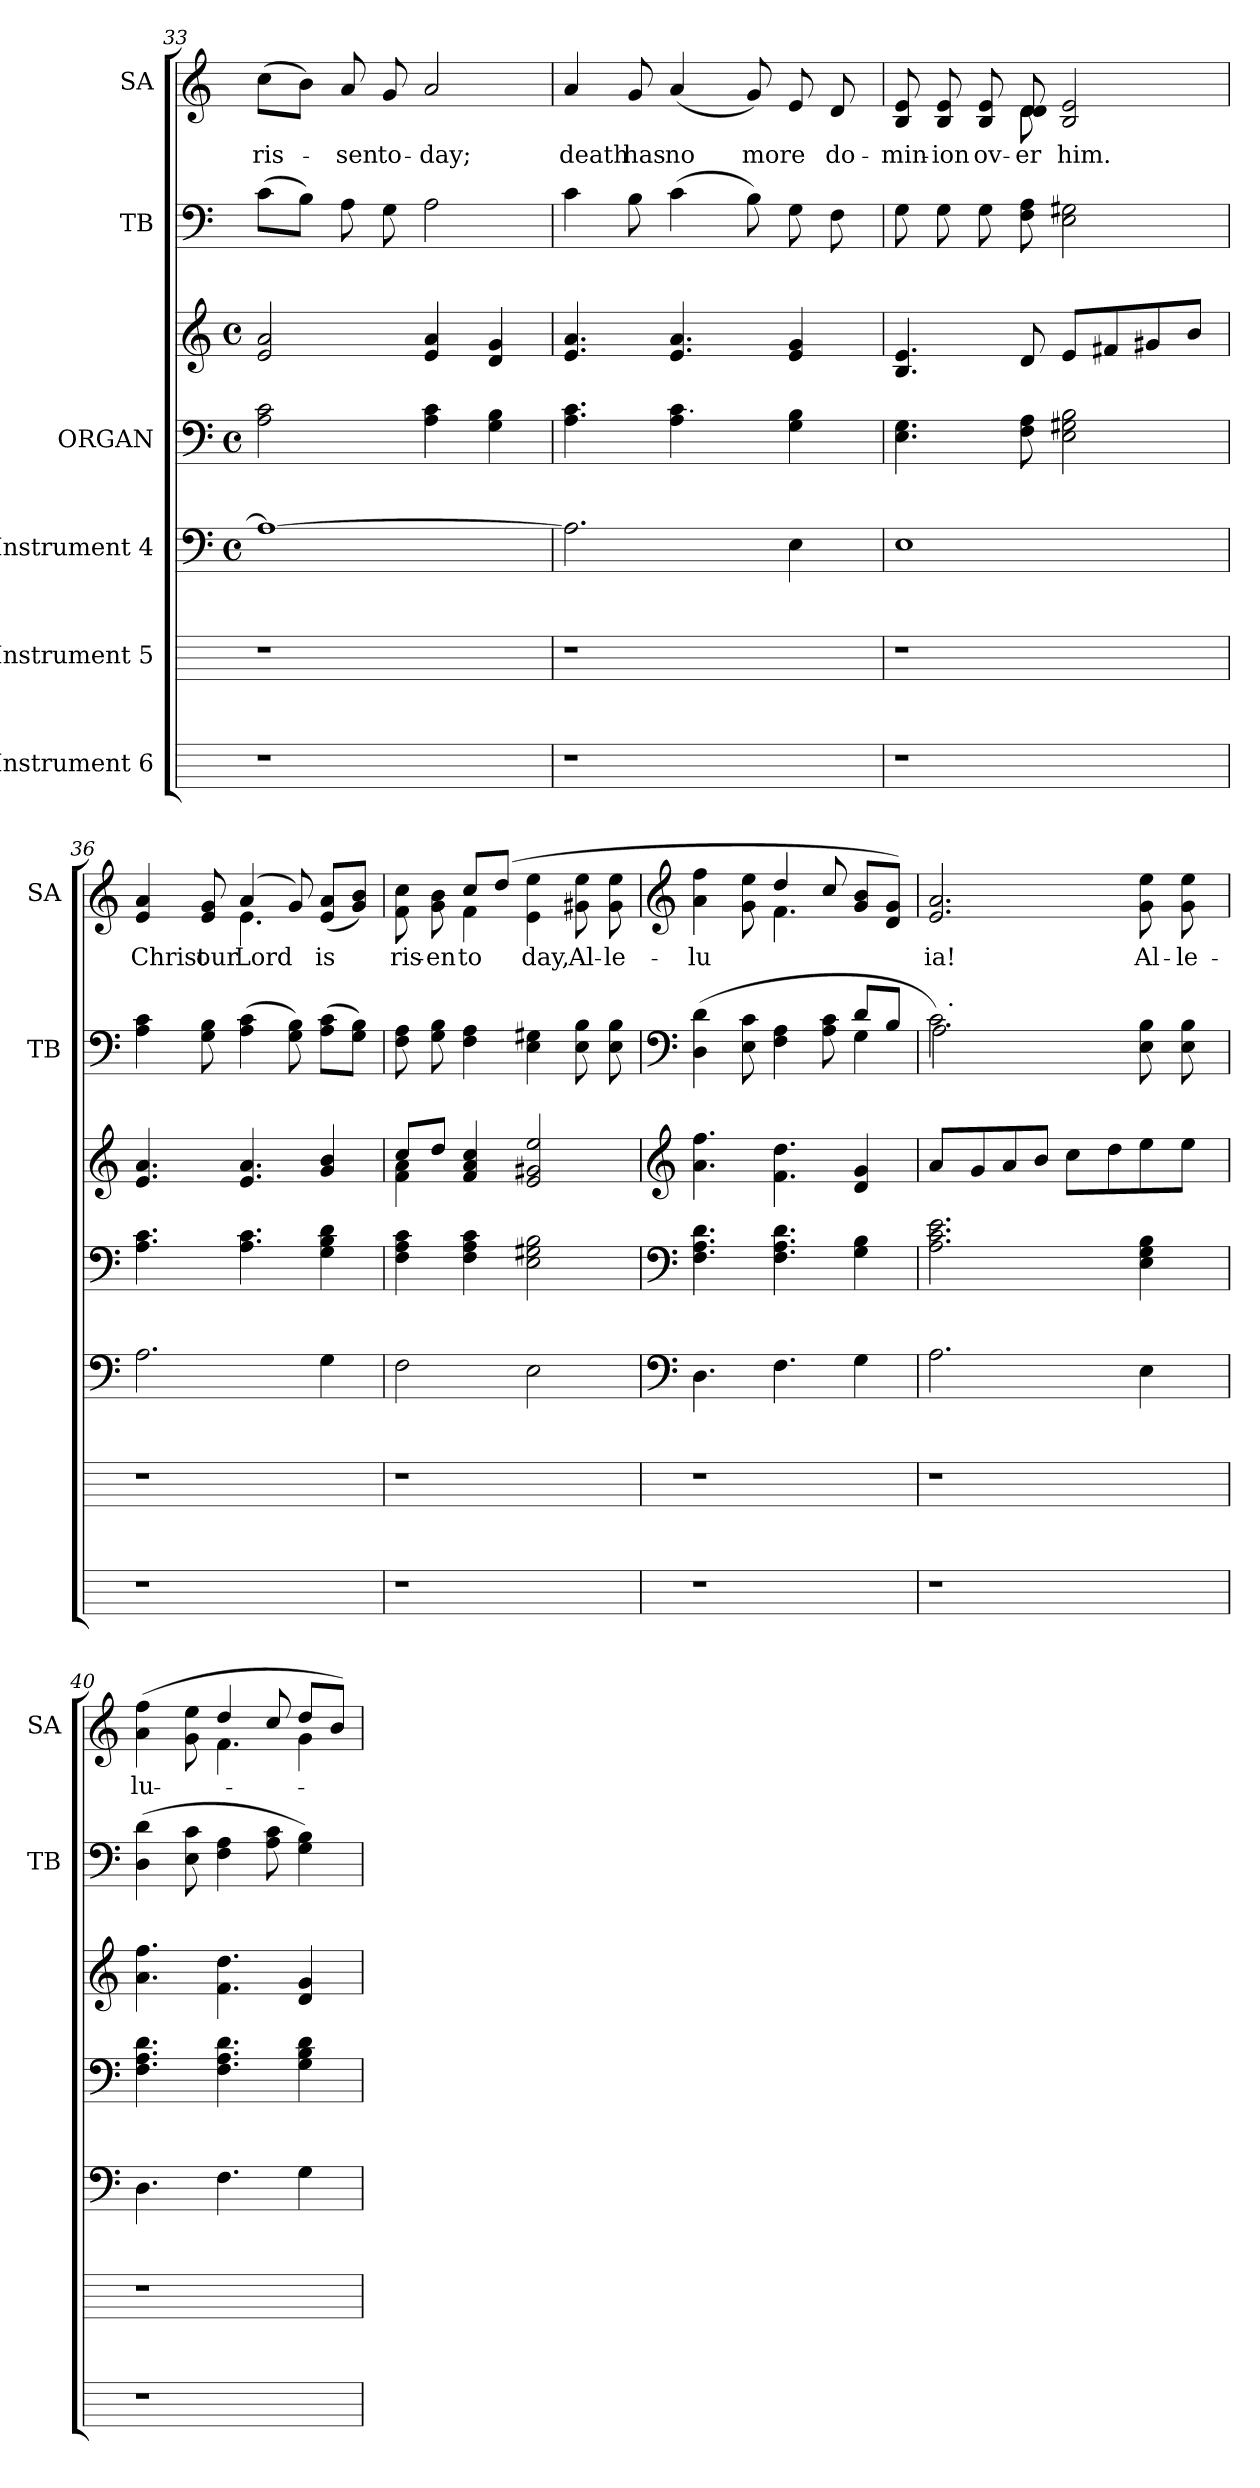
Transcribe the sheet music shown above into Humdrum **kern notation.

**kern	**kern	**kern	**kern	**kern	**kern	**kern	**text
*part6	*part5	*part4	*part3	*part3	*part2	*part1	*part1
*staff7	*staff6	*staff5	*staff4	*staff3	*staff2	*staff1	*staff1
*I"Instrument 6	*I"Instrument 5	*I"Instrument 4	*I"ORGAN	*	*I"TB	*I"SA	*
*	*	*	*	*	*I'TB	*I'SA	*
*	*	*clefF4	*clefF4	*clefG2	*clefF4	*clefG2	*
*	*	*	*	*	*	*k[]	*
*	*	*	*	*	*	*C:	*
*	*	*M4/4	*M4/4	*M4/4	*	*	*
*	*	*met(c)	*met(c)	*met(c)	*	*	*
=33	=33	=33	=33	=33	=33	=33	=33
!	!	!	!	!	!	!	!LO:LY:b:cj
1r	1r	1A_>	2A\ 2c\	2a/ 2e/	(>8c\L	(>8cc\L	ris-
.	.	.	.	.	8B\J)	8b\J)	.
!	!	!	!	!	!	!	!LO:LY:b:cj
.	.	.	.	.	8A\	8a/	-sen
!	!	!	!	!	!	!	!LO:LY:b:cj
.	.	.	.	.	8G\	8g/	to-
!	!	!	!	!	!	!	!LO:LY:b:cj
.	.	.	4A\ 4c\	4a/ 4e/	2A\	2a/	-day;
.	.	.	4G\ 4B\	4g/ 4d/	.	.	.
=34	=34	=34	=34	=34	=34	=34	=34
!	!	!	!	!	!	!	!LO:LY:b:cj
*	*	*	*^	*	*	*	*
1r	1r	2.A\]	4.c\ 4.A\	4ryy	4.e/ 4.a/	4c\	4a/	death
!	!	!	!	!	!	!	!	!LO:LY:b:cj
.	.	.	.	8ryy	.	8B\	8g/	has
!	!	!	!LO:N:vis=4	!	!	!	!	!LO:LY:b:cj
.	.	.	4.A\ 4.c\	32ryy	4.e/ 4.a/	(>4c\	(<4a/	no
!	!	!	!	!LO:TX:a:t=.	!	!	!	!
.	.	.	.	2ryy	.	.	.	.
!	!	!	!	!	!	!	!	!LO:LY:b
.	.	.	.	.	.	8B\)	8g/)	more
.	.	4E\	4B\ 4G\	.	4e/ 4g/	8G\	8e/	.
!	!	!	!	!	!	!	!	!LO:LY:b:cj
.	.	.	.	.	.	8F\	8d/	do-
.	.	.	.	16.ryy	.	.	.	.
!!LO:LB:g=z
=35	=35	=35	=35	=35	=35	=35	=35	=35
!	!	!	!	!	!	!	!	!LO:LY:b:cj
*	*	*	*	*	*	*	*^	*
*	*	*	*v	*v	*	*	*	*^	*
1r	1r	1E	4.E\ 4.G\	4.e/ 4.B/	8G\	8B/ 8e/	4.ryy	4.ryy	-min-
!	!	!	!	!	!	!	!	!	!LO:LY:b:cj
.	.	.	.	.	8G\	8B/ 8e/	.	.	-ion
!	!	!	!	!	!	!	!	!	!LO:LY:b:cj
.	.	.	.	.	8G\	8B/ 8e/	.	.	ov-
!	!	!	!	!	!	!	!	!	!LO:LY:b:cj
.	.	.	8A\ 8F\	8d/	8F\ 8A\	8d/ 8d/	4d\	8d\	-er
!	!	!	!	!	!	!	!	!	!LO:LY:b:cj
.	.	.	2G#X\ 2E\ 2B\	8e/L	2E\ 2G#X\	2B/ 2e/	.	2ryy	him.
.	.	.	.	8f#X/	.	.	4.ryy	.	.
.	.	.	.	8g#X/	.	.	.	.	.
.	.	.	.	8b/J	.	.	.	.	.
*	*	*	*	*	*	*v	*v	*v	*
=36	=36	=36	=36	=36	=36	=36	=36
!	!	!	!	!	!	!	!LO:LY:b:cj
*	*	*	*	*	*	*^	*
1r	1r	2.A\	4.c\ 4.A\	4.e/ 4.a/	4c\ 4A\	4e/ 4a/	4.ryy	Christ
!	!	!	!	!	!	!	!	!LO:LY:b:cj
.	.	.	.	.	8B\ 8G\	8g/ 8e/	.	our
!	!	!	!	!	!	!	!	!LO:LY:b:cj
.	.	.	4.c\ 4.A\	4.e/ 4.a/	(>4c\ 4A\	(>4a/	4.e\	Lord
.	.	.	.	.	8G\ 8B\)	8g/)	.	.
!	!	!	!	!	!	!	!	!LO:LY:b:cj
.	.	4G\	4B\ 4G\ 4d\	4b/ 4g/	(>8c\ 8A\L	(<8a/ 8e/L	4ryy	is
.	.	.	.	.	8B\ 8G\J)	8b/ 8g/J)	.	.
=37	=37	=37	=37	=37	=37	=37	=37	=37
*	*	*	*	*^	*	*	*	*
!	!	!	!	!	!	!	!	!	!LO:LY:b:cj
1r	1r	2F\	4A\ 4F\ 4c\	8cc/L	4a\ 4f\	8A\ 8F\	4ryy	8cc\ 8f\	ris-
!	!	!	!	!	!	!	!	!	!LO:LY:b:cj
.	.	.	.	8dd/J	.	8B\ 8G\	.	8b\ 8g\	-en
!	!	!	!	!	!	!	!	!	!LO:LY:b:cj
.	.	.	4F\ 4A\ 4c\	4a/ 4cc/ 4f/	2.ryy	4A\ 4F\	8cc/L	(>4f\	to
.	.	.	.	.	.	.	(8dd/J	.	.
!	!	!	!	!	!	!	!	!	!LO:LY:b:cj
.	.	2E\	2B\ 2E\ 2G#X\	2ee/ 2g#X/ 2e/	.	4E\ 4G#X\	2ryy	4ee\ 4e\	day,
!	!	!	!	!	!	!	!	!	!LO:LY:b:cj
.	.	.	.	.	.	8B\ 8E\	.	8ee\ 8g#X\	Al-
!	!	!	!	!	!	!	!	!	!LO:LY:b:cj
.	.	.	.	.	.	8B\ 8E\	.	8ee\ 8g#\	-le-
*	*	*	*	*v	*v	*	*	*	*
!!LO:PB:g=z	!!
=38	=38	=38	=38	=38	=38	=38	=38	=38
*	*	*clefF4	*clefF4	*clefG2	*clefF4	*clefG2	*	*
*	*	*	*	*	*^	*	*	*
!	!	!	!	!	!	!	!	!	!LO:LY:b:cj
1r	1r	4.D\	4.A\ 4.F\ 4.d\	4.ff\ 4.a\	2.ryy	(>4d\ 4D\	4.ryy	4ff\ 4a\	-lu
.	.	.	.	.	.	8E\ 8c\	.	8g\ 8ee\	.
.	.	4.F\	4.F\ 4.A\ 4.d\	4.f\ 4.dd\	.	4F\ 4A\	4dd/	4.f\	.
.	.	.	.	.	.	8c\ 8A\	8cc/	.	.
.	.	4G\	4G\ 4B\	4g/ 4d/	8d/L	4G\	8b/ 8g/L	4ryy	.
.	.	.	.	.	8B/J	.	8g/ 8d/J)	.	.
*	*	*	*	*	*	*	*v	*v	*
=39	=39	=39	=39	=39	=39	=39	=39	=39
!	!	!	!	!	!	!	!	!LO:LY:b:cj
*	*	*	*	*	*	*^	*	*
1r	1r	2.A\	2.e\ 2.c\ 2.A\	8a/L	2.c\)	2A\	32.ryy	2.a/ 2.e/	ia!
!	!	!	!	!	!	!	!LO:TX:a:t=.	!	!
.	.	.	.	.	.	.	2ryy	.	.
.	.	.	.	8g/	.	.	.	.	.
.	.	.	.	8a/	.	.	.	.	.
.	.	.	.	8b/J	.	.	.	.	.
.	.	.	.	8cc\L	.	2ryy	.	.	.
.	.	.	.	.	.	.	4ryy	.	.
.	.	.	.	8dd\	.	.	.	.	.
!	!	!	!	!	!	!	!	!	!LO:LY:b:rj
.	.	4E\	4E\ 4B\ 4G\	8ee\	8B\ 8E\	.	.	8ee\ 8g\	Al-
.	.	.	.	.	.	.	8ryy	.	.
!	!	!	!	!	!	!	!	!	!LO:LY:b:cj
.	.	.	.	8ee\J	8E\ 8B\	.	.	8g\ 8ee\	-le-
.	.	.	.	.	.	.	16ryy	.	.
.	.	.	.	.	.	.	64ryy	.	.
=40	=40	=40	=40	=40	=40	=40	=40	=40	=40
*	*	*	*	*	*	*	*	*^	*
!	!	!	!	!	!	!	!	!	!	!LO:LY:b:cj
*	*	*	*	*	*v	*v	*v	*	*	*
1r	1r	4.D\	4.F\ 4.A\ 4.d\	4.ff\ 4.a\	(>4d\ 4D\	4.ryy	(>4ff\ 4a\	-lu
.	.	.	.	.	8E\ 8c\	.	8g\ 8ee\	.
.	.	4.F\	4.d\ 4.F\ 4.A\	4.dd\ 4.f\	4A\ 4F\	4dd/	4.f\	.
.	.	.	.	.	8c\ 8A\	8cc/	.	.
.	.	4G\	4B\ 4G\ 4d\	4g/ 4d/	4G\ 4B\)	8dd/L	4g\	.
.	.	.	.	.	.	8b/J)	.	.
*	*	*	*	*	*	*v	*v	*
=	=	=	=	=	=	=	=
*-	*-	*-	*-	*-	*-	*-	*-
